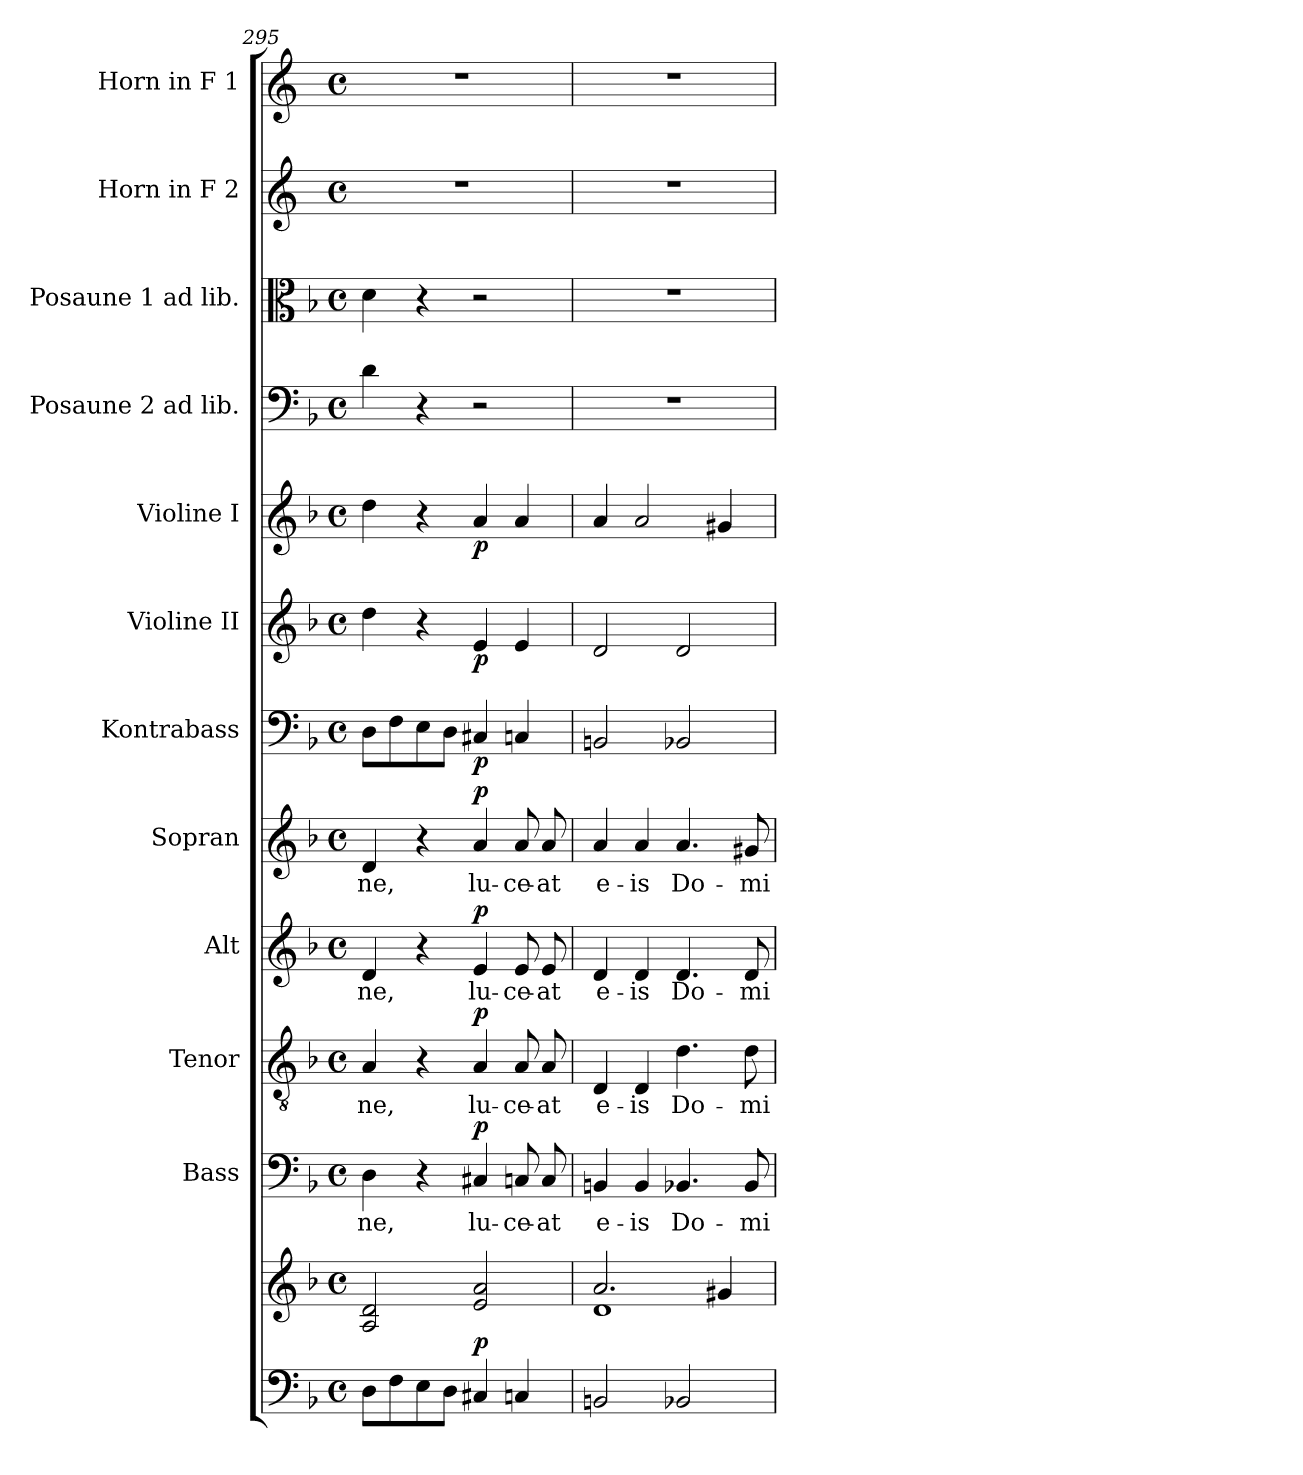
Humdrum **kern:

**kern	**kern	**dynam	**kern	**text	**dynam	**kern	**text	**dynam	**kern	**text	**dynam	**kern	**text	**dynam	**kern	**dynam	**kern	**dynam	**kern	**dynam	**kern	**kern	**kern	**kern
*part12	*part12	*part12	*part11	*part11	*part11	*part10	*part10	*part10	*part9	*part9	*part9	*part8	*part8	*part8	*part7	*part7	*part6	*part6	*part5	*part5	*part4	*part3	*part2	*part1
*staff13	*staff12	*staff12/13	*staff11	*staff11	*staff11	*staff10	*staff10	*staff10	*staff9	*staff9	*staff9	*staff8	*staff8	*staff8	*staff7	*staff7	*staff6	*staff6	*staff5	*staff5	*staff4	*staff3	*staff2	*staff1
*	*	*	*I"Bass	*	*	*I"Tenor	*	*	*I"Alt	*	*	*I"Sopran	*	*	*I"Kontrabass	*	*I"Violine II	*	*I"Violine I	*	*I"Posaune 2 ad lib.	*I"Posaune 1 ad lib.	*I"Horn in F 2	*I"Horn in F 1
*	*	*	*I'B.	*	*	*I'T.	*	*	*I'A.	*	*	*I'S.	*	*	*I'Kb.	*	*I'Vl. II	*	*I'Vl. I	*	*I'Pos. 2	*I'Pos. 1	*I'Hrn. F 2	*I'Hrn. F 1
*clefF4	*clefG2	*	*clefF4	*	*	*clefGv2	*	*	*clefG2	*	*	*clefG2	*	*	*clefF4	*	*clefG2	*	*clefG2	*	*clefF4	*clefC3	*clefG2	*clefG2
*	*	*	*	*	*	*	*	*	*	*	*	*	*	*	*ITrd7c12	*	*	*	*	*	*	*	*ITrd4c7	*ITrd4c7
*k[b-]	*k[b-]	*	*k[b-]	*	*	*k[b-]	*	*	*k[b-]	*	*	*k[b-]	*	*	*k[b-]	*	*k[b-]	*	*k[b-]	*	*k[b-]	*k[b-]	*k[b-]	*k[b-]
*F:	*F:	*	*F:	*	*	*F:	*	*	*F:	*	*	*F:	*	*	*F:	*	*F:	*	*F:	*	*F:	*F:	*F:	*F:
*M4/4	*M4/4	*	*M4/4	*	*	*M4/4	*	*	*M4/4	*	*	*M4/4	*	*	*M4/4	*	*M4/4	*	*M4/4	*	*M4/4	*M4/4	*M4/4	*M4/4
*met(c)	*met(c)	*	*met(c)	*	*	*met(c)	*	*	*met(c)	*	*	*met(c)	*	*	*met(c)	*	*met(c)	*	*met(c)	*	*met(c)	*met(c)	*met(c)	*met(c)
=295	=295	=295	=295	=295	=295	=295	=295	=295	=295	=295	=295	=295	=295	=295	=295	=295	=295	=295	=295	=295	=295	=295	=295	=295
!	!	!	!	!LO:LY:b	!	!	!LO:LY:b	!	!	!LO:LY:b	!	!	!LO:LY:b	!	!	!	!	!	!	!	!	!	!	!
8D\L	2A/ 2d/	.	4D\	-ne,	.	4A/	-ne,	.	4d/	-ne,	.	4d/	-ne,	.	8DD\L	.	4dd\	.	4dd\	.	4d\	4d\	1r	1r
8F\	.	.	.	.	.	.	.	.	.	.	.	.	.	.	8FF\	.	.	.	.	.	.	.	.	.
8E\	.	.	4r	.	.	4r	.	.	4r	.	.	4r	.	.	8EE\	.	4r	.	4r	.	4r	4r	.	.
8D\J	.	.	.	.	.	.	.	.	.	.	.	.	.	.	8DD\J	.	.	.	.	.	.	.	.	.
!	!	!LO:DY:a=2	!	!LO:LY:b	!LO:DY:a	!	!LO:LY:b	!LO:DY:a	!	!LO:LY:b	!LO:DY:a	!	!LO:LY:b	!LO:DY:a	!	!LO:DY:b	!	!LO:DY:b	!	!LO:DY:b	!	!	!	!
4C#X/	2e/ 2a/	p	4C#X/	lu-	p	4A/	lu-	p	4e/	lu-	p	4a/	lu-	p	4CC#X/	p	4e/	p	4a/	p	2r	2r	.	.
!	!	!	!	!LO:LY:b	!	!	!LO:LY:b	!	!	!LO:LY:b	!	!	!LO:LY:b	!	!	!	!	!	!	!	!	!	!	!
4Cn/	.	.	8Cn/	-ce-	.	8A/	-ce-	.	8e/	-ce-	.	8a/	-ce-	.	4CCn/	.	4e/	.	4a/	.	.	.	.	.
!	!	!	!	!LO:LY:b	!	!	!LO:LY:b	!	!	!LO:LY:b	!	!	!LO:LY:b	!	!	!	!	!	!	!	!	!	!	!
.	.	.	8C/	-at	.	8A/	-at	.	8e/	-at	.	8a/	-at	.	.	.	.	.	.	.	.	.	.	.
=296	=296	=296	=296	=296	=296	=296	=296	=296	=296	=296	=296	=296	=296	=296	=296	=296	=296	=296	=296	=296	=296	=296	=296	=296
*	*^	*	*	*	*	*	*	*	*	*	*	*	*	*	*	*	*	*	*	*	*	*	*	*
!	!	!	!	!	!LO:LY:b	!	!	!LO:LY:b	!	!	!LO:LY:b	!	!	!LO:LY:b	!	!	!	!	!	!	!	!	!	!	!
2BBn/	2.a/	1d	.	4BBn/	e-	.	4D/	e-	.	4d/	e-	.	4a/	e-	.	2BBBn/	.	2d/	.	4a/	.	1r	1r	1r	1r
!	!	!	!	!	!LO:LY:b	!	!	!LO:LY:b	!	!	!LO:LY:b	!	!	!LO:LY:b	!	!	!	!	!	!	!	!	!	!	!
.	.	.	.	4BB/	-is	.	4D/	-is	.	4d/	-is	.	4a/	-is	.	.	.	.	.	2a/	.	.	.	.	.
!	!	!	!	!	!LO:LY:b	!	!	!LO:LY:b	!	!	!LO:LY:b	!	!	!LO:LY:b	!	!	!	!	!	!	!	!	!	!	!
2BB-X/	.	.	.	4.BB-X/	Do-	.	4.d\	Do-	.	4.d/	Do-	.	4.a/	Do-	.	2BBB-X/	.	2d/	.	.	.	.	.	.	.
.	4g#X/	.	.	.	.	.	.	.	.	.	.	.	.	.	.	.	.	.	.	4g#X/	.	.	.	.	.
!	!	!	!	!	!LO:LY:b	!	!	!LO:LY:b	!	!	!LO:LY:b	!	!	!LO:LY:b	!	!	!	!	!	!	!	!	!	!	!
.	.	.	.	8BB-/	-mi-	.	8d\	-mi-	.	8d/	-mi-	.	8g#X/	-mi-	.	.	.	.	.	.	.	.	.	.	.
*	*v	*v	*	*	*	*	*	*	*	*	*	*	*	*	*	*	*	*	*	*	*	*	*	*	*
=	=	=	=	=	=	=	=	=	=	=	=	=	=	=	=	=	=	=	=	=	=	=	=	=
*-	*-	*-	*-	*-	*-	*-	*-	*-	*-	*-	*-	*-	*-	*-	*-	*-	*-	*-	*-	*-	*-	*-	*-	*-
